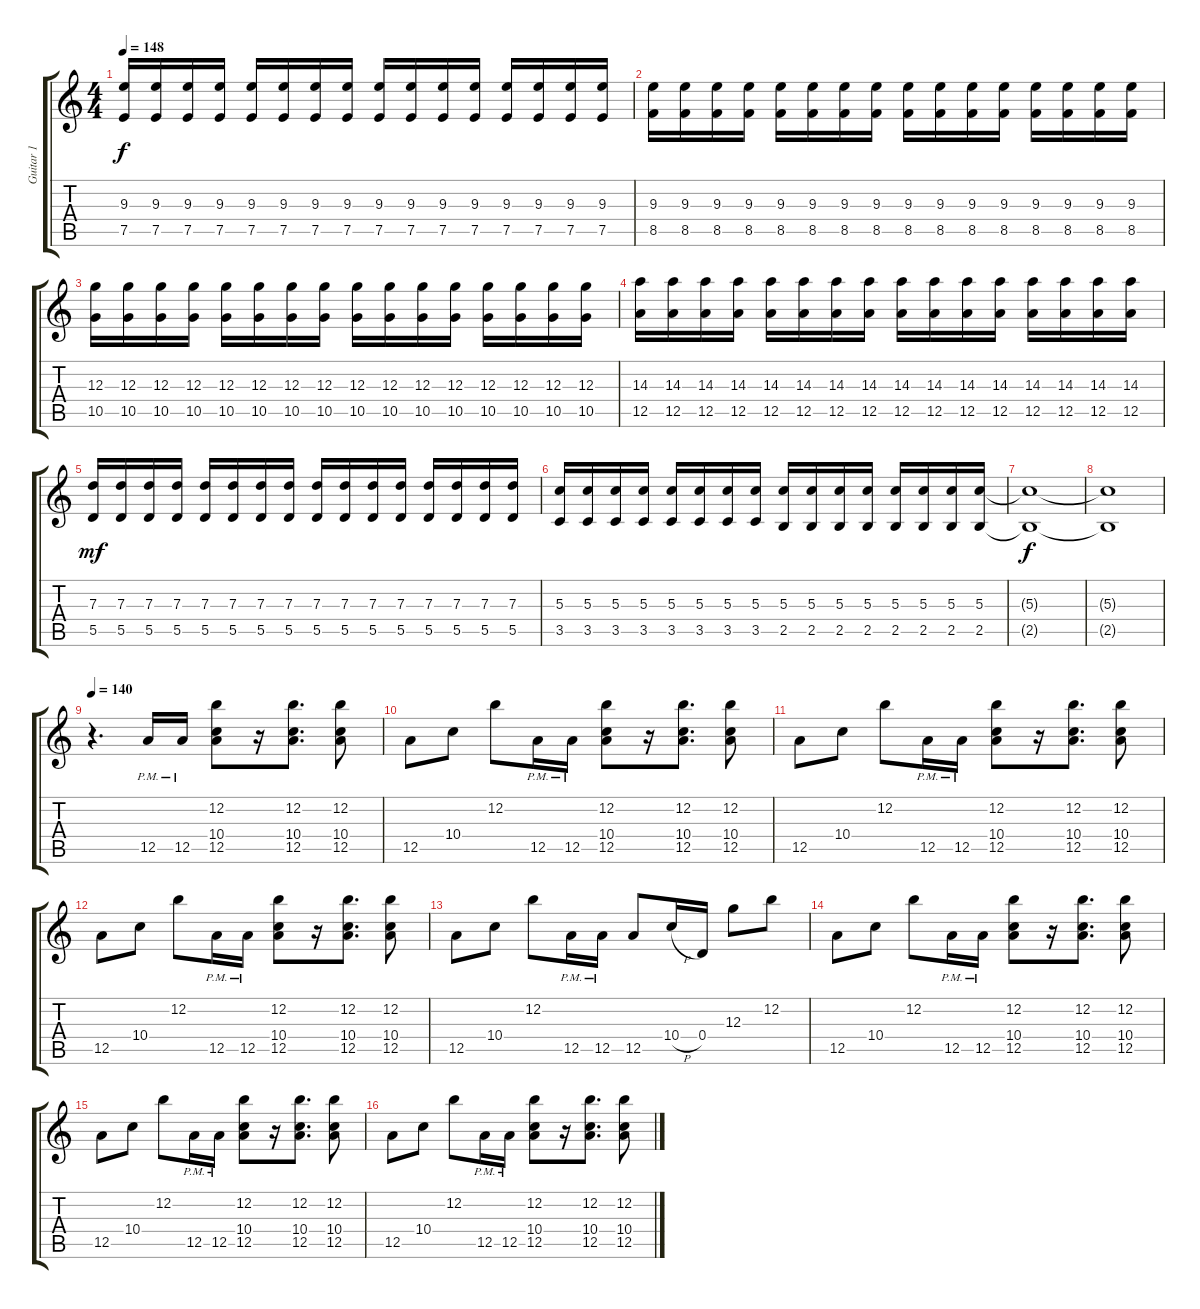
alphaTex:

\track ("Guitar 1" "Guitar 1") {instrument distortionguitar}
\staff {score tabs}
\tuning (E4 B3 G3 D3 A2 D2) {hide}
\ts (4 4)
\tempo 148
\clef g2
\ks c
(9.3 7.5).16{dy f} (9.3 7.5).16 (9.3 7.5).16 (9.3 7.5).16 (9.3 7.5).16 (9.3 7.5).16 (9.3 7.5).16 (9.3 7.5).16 (9.3 7.5).16 (9.3 7.5).16 (9.3 7.5).16 (9.3 7.5).16 (9.3 7.5).16 (9.3 7.5).16 (9.3 7.5).16 (9.3 7.5).16 |
(9.3 8.5).16 (9.3 8.5).16 (9.3 8.5).16 (9.3 8.5).16 (9.3 8.5).16 (9.3 8.5).16 (9.3 8.5).16 (9.3 8.5).16 (9.3 8.5).16 (9.3 8.5).16 (9.3 8.5).16 (9.3 8.5).16 (9.3 8.5).16 (9.3 8.5).16 (9.3 8.5).16 (9.3 8.5).16 |
(12.3 10.5).16 (12.3 10.5).16 (12.3 10.5).16 (12.3 10.5).16 (12.3 10.5).16 (12.3 10.5).16 (12.3 10.5).16 (12.3 10.5).16 (12.3 10.5).16 (12.3 10.5).16 (12.3 10.5).16 (12.3 10.5).16 (12.3 10.5).16 (12.3 10.5).16 (12.3 10.5).16 (12.3 10.5).16 |
(14.3 12.5).16 (14.3 12.5).16 (14.3 12.5).16 (14.3 12.5).16 (14.3 12.5).16 (14.3 12.5).16 (14.3 12.5).16 (14.3 12.5).16 (14.3 12.5).16 (14.3 12.5).16 (14.3 12.5).16 (14.3 12.5).16 (14.3 12.5).16 (14.3 12.5).16 (14.3 12.5).16 (14.3 12.5).16 |
(7.3 5.5).16{dy mf} (7.3 5.5).16 (7.3 5.5).16 (7.3 5.5).16 (7.3 5.5).16 (7.3 5.5).16 (7.3 5.5).16 (7.3 5.5).16 (7.3 5.5).16 (7.3 5.5).16 (7.3 5.5).16 (7.3 5.5).16 (7.3 5.5).16 (7.3 5.5).16 (7.3 5.5).16 (7.3 5.5).16 |
(5.3 3.5).16 (5.3 3.5).16 (5.3 3.5).16 (5.3 3.5).16 (5.3 3.5).16 (5.3 3.5).16 (5.3 3.5).16 (5.3 3.5).16 (5.3 2.5).16 (5.3 2.5).16 (5.3 2.5).16 (5.3 2.5).16 (5.3 2.5).16 (5.3 2.5).16 (5.3 2.5).16 (5.3 2.5).16 |
(5.3{t} 2.5{t}).1{dy f} |
(5.3{t} 2.5{t}).1 |
\tempo 140
r.4{d} 12.5{pm}.16 12.5{pm}.16 (12.2 10.4 12.5).8 r.16 (12.2 10.4 12.5).8{d} (12.2 10.4 12.5).8 |
12.5.8 10.4.8 12.2.8 12.5{pm}.16 12.5{pm}.16 (12.2 10.4 12.5).8 r.16 (12.2 10.4 12.5).8{d} (12.2 10.4 12.5).8 |
12.5.8 10.4.8 12.2.8 12.5{pm}.16 12.5{pm}.16 (12.2 10.4 12.5).8 r.16 (12.2 10.4 12.5).8{d} (12.2 10.4 12.5).8 |
12.5.8 10.4.8 12.2.8 12.5{pm}.16 12.5{pm}.16 (12.2 10.4 12.5).8 r.16 (12.2 10.4 12.5).8{d} (12.2 10.4 12.5).8 |
12.5.8 10.4.8 12.2.8 12.5{pm}.16 12.5{pm}.16 12.5.8 10.4{h}.16 0.4.16 12.3.8 12.2.8 |
12.5.8 10.4.8 12.2.8 12.5{pm}.16 12.5{pm}.16 (12.2 10.4 12.5).8 r.16 (12.2 10.4 12.5).8{d} (12.2 10.4 12.5).8 |
12.5.8 10.4.8 12.2.8 12.5{pm}.16 12.5{pm}.16 (12.2 10.4 12.5).8 r.16 (12.2 10.4 12.5).8{d} (12.2 10.4 12.5).8 |
12.5.8 10.4.8 12.2.8 12.5{pm}.16 12.5{pm}.16 (12.2 10.4 12.5).8 r.16 (12.2 10.4 12.5).8{d} (12.2 10.4 12.5).8
